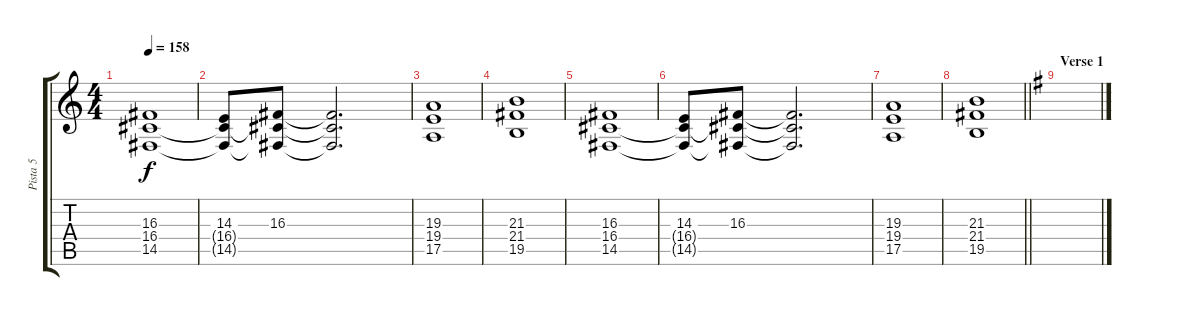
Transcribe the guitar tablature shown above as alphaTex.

\track ("Pista 5" "Pista 5") {instrument shakuhachi}
\staff {score tabs}
\tuning (B3 Gb3 D3 A2 E2 B1) {hide}
\ts (4 4)
\tempo 158
\clef g2
\ks c
(16.3 16.4 14.5).1{dy f} |
(14.3 16.4{t} 14.5{t}).8 (16.3 16.4{t} 14.5{t}).8 (16.3{t} 16.4{t} 14.5{t}).2{d} |
(19.3 19.4 17.5).1 |
(21.3 21.4 19.5).1 |
(16.3 16.4 14.5).1 |
(14.3 16.4{t} 14.5{t}).8 (16.3 16.4{t} 14.5{t}).8 (16.3{t} 16.4{t} 14.5{t}).2{d} |
(19.3 19.4 17.5).1 |
\barLineRight lightlight
(21.3 21.4 19.5).1 |
\section ("" "Verse 1")
\ks g
